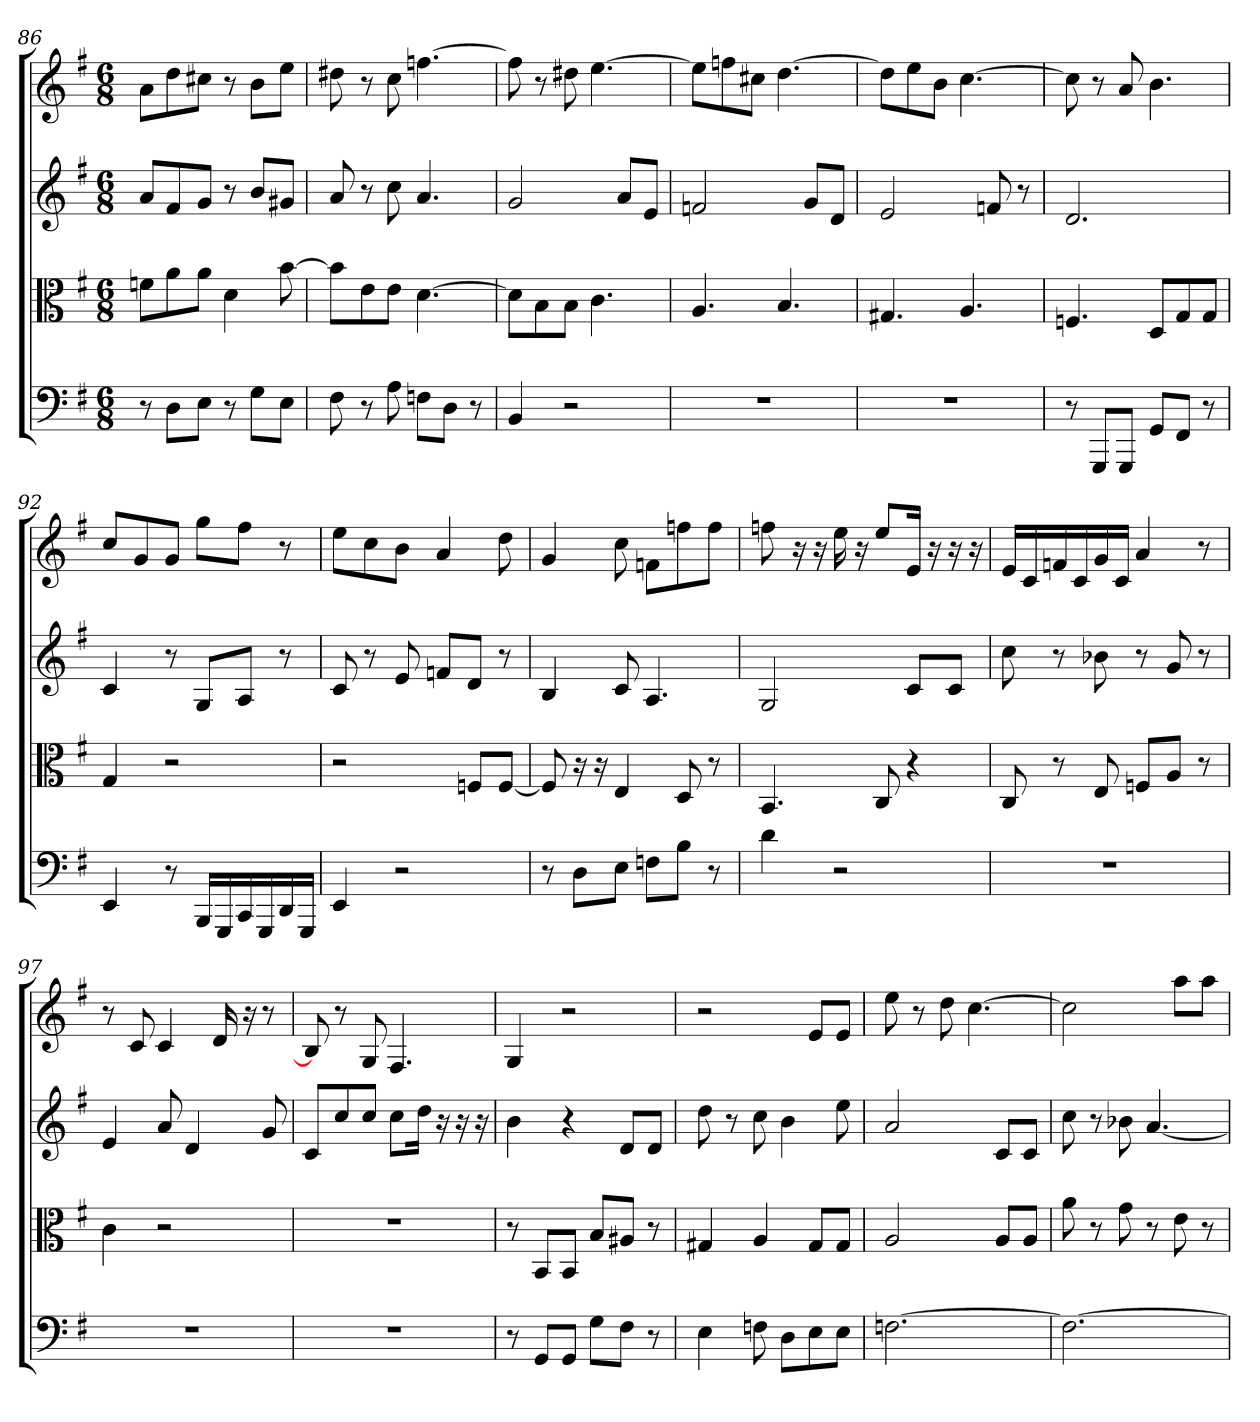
**kern	**kern	**kern	**kern
*part4	*part3	*part2	*part1
*staff4	*staff3	*staff2	*staff1
*clefF4	*clefC3	*clefG2	*clefG2
*k[f#]	*k[f#]	*k[f#]	*k[f#]
*G:	*G:	*G:	*G:
*M6/8	*M6/8	*M6/8	*M6/8
=86	=86	=86	=86
8r	8fn\L	8a/L	8a\L
8D\L	8a\	8f#/	8dd\
8E\J	8a\J	8g/J	8cc#X\J
8r	4d	8r	8r
8G\L	.	8b/L	8b\L
8E\J	[8b	8g#X/J	8ee\J
=87	=87	=87	=87
8F#	8b\L]	8a	8dd#X
8r	8e\	8r	8r
8A	8e\J	8cc	8cc
8Fn\L	[4.d	4.a	[4.ffn
8D\J	.	.	.
8r	.	.	.
=88	=88	=88	=88
4BB	8d\L]	2g	8ff]
.	8B\	.	8r
2r	8B\J	.	8dd#X
.	4.c	.	[4.ee
.	.	8a/L	.
.	.	8e/J	.
=89	=89	=89	=89
2.r	4.A	2fn	8ee\L]
.	.	.	8ffn\
.	.	.	8cc#X\J
.	4.B	.	[4.dd
.	.	8g/L	.
.	.	8d/J	.
=90	=90	=90	=90
2.r	4.G#X	2e	8dd\L]
.	.	.	8ee\
.	.	.	8b\J
.	4.A	.	[4.cc
.	.	8fn	.
.	.	8r	.
=91	=91	=91	=91
8r	4.Fn	2.d	8cc]
8GGG/L	.	.	8r
8GGG/J	.	.	8a
8GG/L	8D/L	.	4.b
8FF#/J	8G/	.	.
8r	8G/J	.	.
=92	=92	=92	=92
4EE	4G	4c	8cc/L
.	.	.	8g/
8r	2r	8r	8g/J
16BBB/LL	.	8G/L	8gg\L
16GGG/	.	.	.
16CC/	.	8A/J	8ff#\J
16GGG/	.	.	.
16DD/	.	8r	8r
16GGG/JJ	.	.	.
=93	=93	=93	=93
4EE	2r	8c	8ee\L
.	.	8r	8cc\
2r	.	8e	8b\J
.	.	8fn/L	4a
.	8Fn/L	8d/J	.
.	[8F/J	8r	8dd
=94	=94	=94	=94
8r	8F]	4B	4g
8D\L	16r	.	.
.	16r	.	.
8E\J	4E	8c	8cc
8Fn\L	.	4.A	8fn\L
8B\J	8D	.	8ffn\
8r	8r	.	8ff\J
=95	=95	=95	=95
4d	4.BB	2G	8ffn
.	.	.	16r
.	.	.	16r
2r	.	.	16ee
.	.	.	16r
.	8C	.	8ee/L
.	4r	8c/L	16e/Jk
.	.	.	16r
.	.	8c/J	16r
.	.	.	16r
=96	=96	=96	=96
2.r	8C	8cc	16e/LL
.	.	.	16c/
.	8r	8r	16fn/
.	.	.	16c/
.	8E	8b-X	16g/
.	.	.	16c/JJ
.	8Fn/L	8r	4a
.	8A/J	8g	.
.	8r	8r	8r
=97	=97	=97	=97
2.r	4c	4e	8r
.	.	.	8c
.	2r	8a	4c
.	.	4d	.
.	.	.	16d
.	.	.	16r
.	.	8g	8r
=98	=98	=98	=98
2.r	2.r	8c/L	8B]
.	.	8cc/	8r
.	.	8cc/J	8G
.	.	8cc\L	4.F#
.	.	16dd\Jk	.
.	.	16r	.
.	.	16r	.
.	.	16r	.
=99	=99	=99	=99
8r	8r	4b	4G
8GG/L	8BB/L	.	.
8GG/J	8BB/J	4r	2r
8G\L	8B/L	.	.
8F#\J	8A#X/J	8d/L	.
8r	8r	8d/J	.
=100	=100	=100	=100
4E	4G#X	8dd	2r
.	.	8r	.
8Fn	4A	8cc	.
8D\L	.	4b	.
8E\	8G#/L	.	8e/L
8E\J	8G#/J	8ee	8e/J
=101	=101	=101	=101
[2.Fn	2A	2a	8ee
.	.	.	8r
.	.	.	8dd
.	.	.	[4.cc
.	8A/L	8c/L	.
.	8A/J	8c/J	.
=102	=102	=102	=102
2.F_	8a	8cc	2cc]
.	8r	8r	.
.	8g	8b-X	.
.	8r	[4.a	.
.	8e	.	8aa\L
.	8r	.	8aa\J
=	=	=	=
*-	*-	*-	*-
